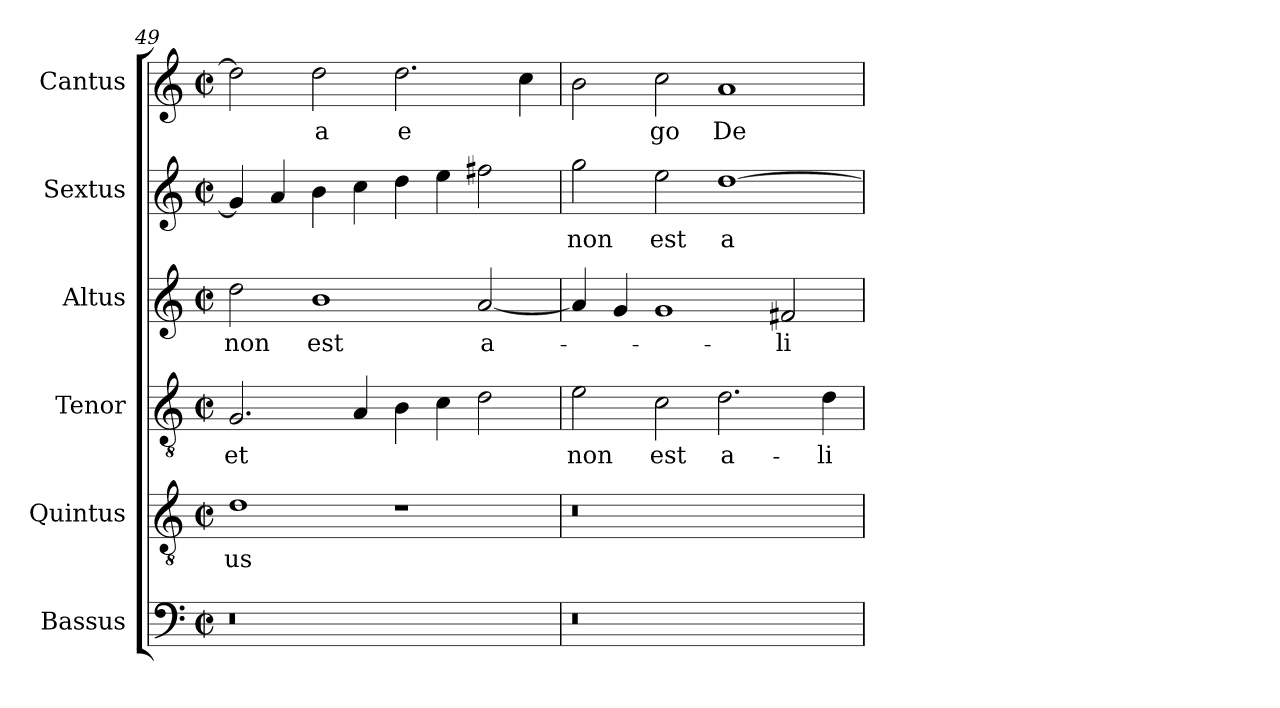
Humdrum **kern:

**kern	**kern	**text	**kern	**text	**kern	**text	**kern	**text	**kern	**text
*part6	*part5	*part5	*part4	*part4	*part3	*part3	*part2	*part2	*part1	*part1
*staff6	*staff5	*staff5	*staff4	*staff4	*staff3	*staff3	*staff2	*staff2	*staff1	*staff1
*I"Bassus	*I"Quintus	*	*I"Tenor	*	*I"Altus	*	*I"Sextus	*	*I"Cantus	*
*clefF4	*clefGv2	*	*clefGv2	*	*clefG2	*	*clefG2	*	*clefG2	*
*	*	*	*	*	*k[]	*	*	*	*	*
*	*	*	*	*	*C:	*	*	*	*	*
*M2/2	*M2/2	*	*M2/2	*	*M2/2	*	*M2/2	*	*M2/2	*
*met(c|)	*met(c|)	*	*met(c|)	*	*met(c|)	*	*met(c|)	*	*met(c|)	*
=49	=49	=49	=49	=49	=49	=49	=49	=49	=49	=49
!	!	!LO:LY:b:cj	!	!LO:LY:b:cj	!	!LO:LY:b:cj	!	!	!	!
0r	1d	us	2.G/	et	2dd\	non	4g/]	.	2dd\]	.
.	.	.	.	.	.	.	4a/	.	.	.
!	!	!	!	!	!	!LO:LY:b:cj	!	!	!	!LO:LY:b:cj
.	.	.	.	.	1b	est	4b\	.	2dd\	a
.	.	.	4A/	.	.	.	4cc\	.	.	.
!	!	!	!	!	!	!	!	!	!	!LO:LY:b:cj
.	1r	.	4B\	.	.	.	4dd\	.	2.dd\	e
.	.	.	4c\	.	.	.	4ee\	.	.	.
!	!	!	!	!	!	!LO:LY:b:cj	!	!	!	!
.	.	.	2d\	.	[<2a/	a-	2ff#X\	.	.	.
.	.	.	.	.	.	.	.	.	4cc\	.
=50	=50	=50	=50	=50	=50	=50	=50	=50	=50	=50
!	!	!	!	!LO:LY:b:cj	!	!	!	!LO:LY:b:cj	!	!
0r	0r	.	2e\	non	4a/]	.	2gg\	non	2b\	.
.	.	.	.	.	4g/	.	.	.	.	.
!	!	!	!	!LO:LY:b:cj	!	!	!	!LO:LY:b:cj	!	!LO:LY:b:cj
.	.	.	2c\	est	1g	.	2ee\	est	2cc\	go
!	!	!	!	!LO:LY:b:cj	!	!	!	!LO:LY:b:rj	!	!LO:LY:b:cj
.	.	.	2.d\	a-	.	.	[>1dd	a	1a	De
!	!	!	!	!	!	!LO:LY:b:cj	!	!	!	!
.	.	.	.	.	2f#/	-li-	.	.	.	.
!	!	!	!	!LO:LY:b:cj	!	!	!	!	!	!
.	.	.	4d\	-li-	.	.	.	.	.	.
=	=	=	=	=	=	=	=	=	=	=
*-	*-	*-	*-	*-	*-	*-	*-	*-	*-	*-
